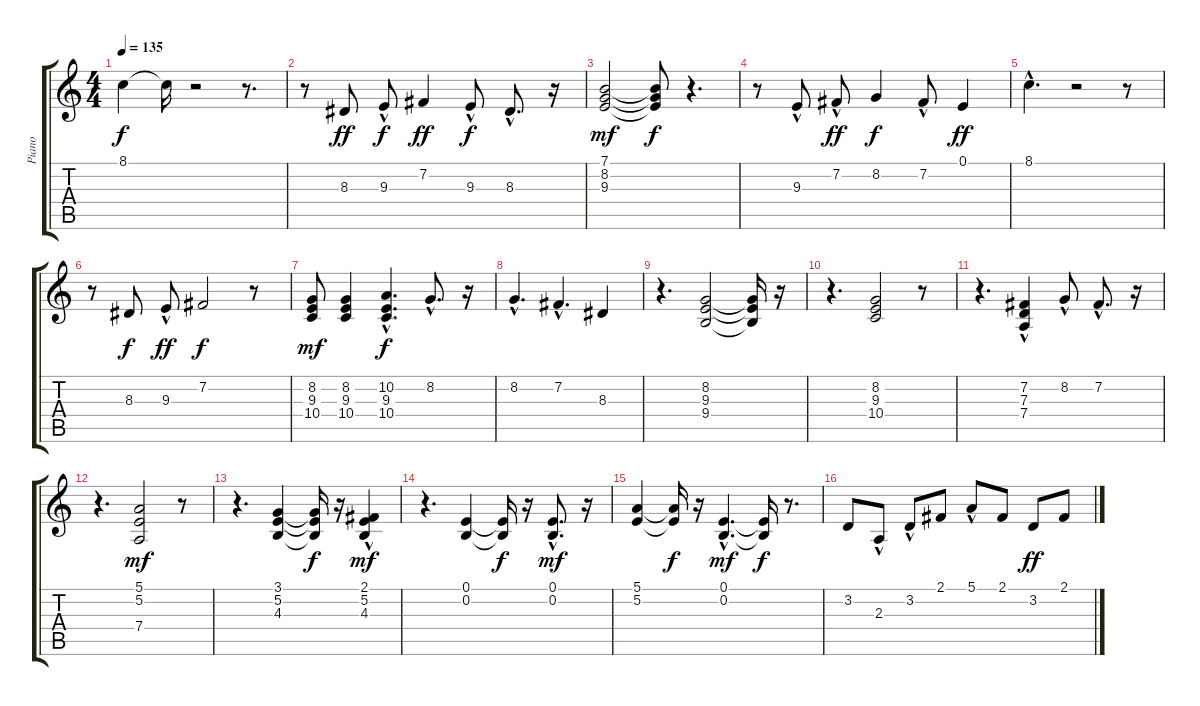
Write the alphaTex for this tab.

\track ("Piano" "Piano") {instrument acousticgrandpiano}
\staff {score tabs}
\tuning (E4 B3 G3 D3 A2 E2) {hide}
\ts (4 4)
\tempo 135
\clef g2
\ks c
8.1.4{dy f} 8.1{t}.16 r.2 r.8{d} |
r.8 8.3.8{dy ff} 9.3{hac}.8{dy f} 7.2.4{dy ff} 9.3{hac}.8{dy f} 8.3{hac}.8{d} r.16 |
(7.1 8.2 9.3).2{dy mf} (7.1{t} 8.2{t} 9.3{t}).8{dy f} r.4{d} |
r.8 9.3{hac}.8 7.2{hac}.8{dy ff} 8.2.4{dy f} 7.2{hac}.8 0.1.4{dy ff} |
8.1{hac}.4{d} r.2 r.8 |
r.8 8.3.8{dy f} 9.3{hac}.8{dy ff} 7.2.2{dy f} r.8 |
(8.2 9.3 10.4).8{dy mf} (8.2 9.3 10.4).4 (10.2 9.3{hac} 10.4{hac}).4{d dy f} 8.2{hac}.8{d} r.16 |
8.2{hac}.4{d} 7.2{hac}.4{d} 8.3.4 |
r.4{d} (8.2 9.3 9.4).2 (8.2{t} 9.3{t} 9.4{t}).16 r.16 |
r.4{d} (8.2 9.3 10.4).2 r.8 |
r.4{d} (7.2 7.3 7.4{hac}).4 8.2{hac}.8 7.2{hac}.8{d} r.16 |
r.4{d} (5.1 5.2 7.4).2{dy mf} r.8 |
r.4{d} (3.1 5.2 4.3).4 (3.1{t} 5.2{t} 4.3{t}).16{dy f} r.16 (2.1 5.2 4.3{hac}).4{dy mf} |
r.4{d} (0.1 0.2).4 (0.1{t} 0.2{t}).16{dy f} r.16 (0.1{hac} 0.2{hac}).8{d dy mf} r.16 |
(5.1 5.2).4 (5.1{t} 5.2{t}).16{dy f} r.16 (0.1{hac} 0.2{hac}).4{d dy mf} (0.1{t} 0.2{t}).16{dy f} r.8{d} |
3.2.8 2.3{hac}.8 3.2{hac}.8 2.1.8 5.1{hac}.8 2.1.8 3.2.8{dy ff} 2.1.8
